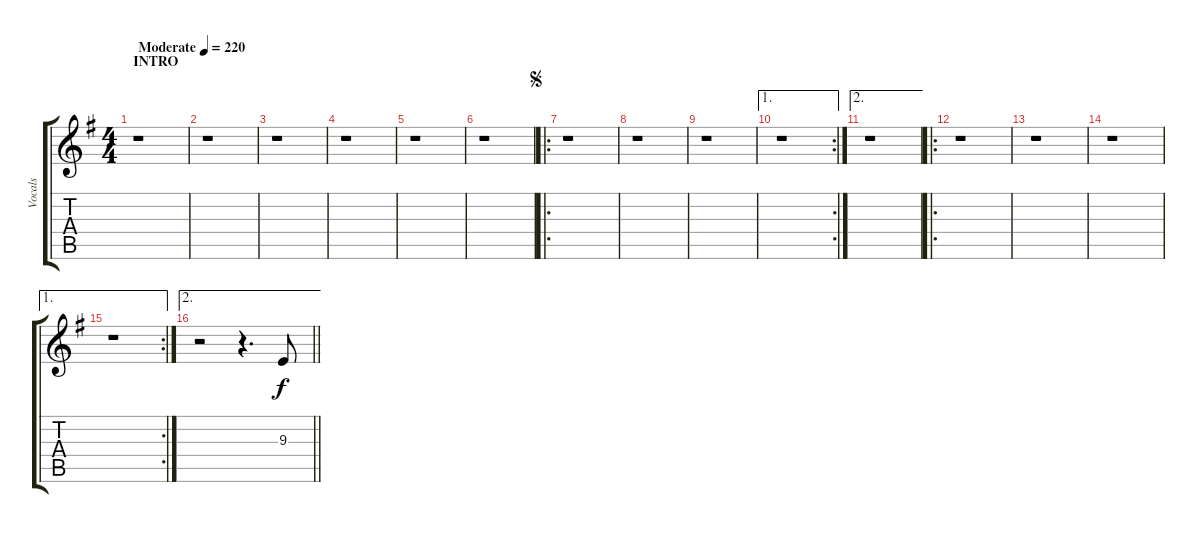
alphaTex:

\track ("Vocals" "Vocals") {instrument harmonica}
\staff {score tabs}
\tuning (E4 B3 G3 D3 A2 E2) {hide}
\ts (4 4)
\section ("" "INTRO")
\tempo (220 "Moderate")
\clef g2
\ks eminor
r.1{dy f instrument harmonica} |
r.1 |
r.1 |
r.1 |
r.1 |
r.1 |
\ro
\jump segno
r.1 |
r.1 |
r.1 |
\ae 1
\rc 2
r.1 |
\ae 2
r.1 |
\ro
r.1 |
r.1 |
r.1 |
\ae 1
\rc 2
r.1 |
\ae 2
\barLineRight lightlight
r.2 r.4{d} 9.3.8
